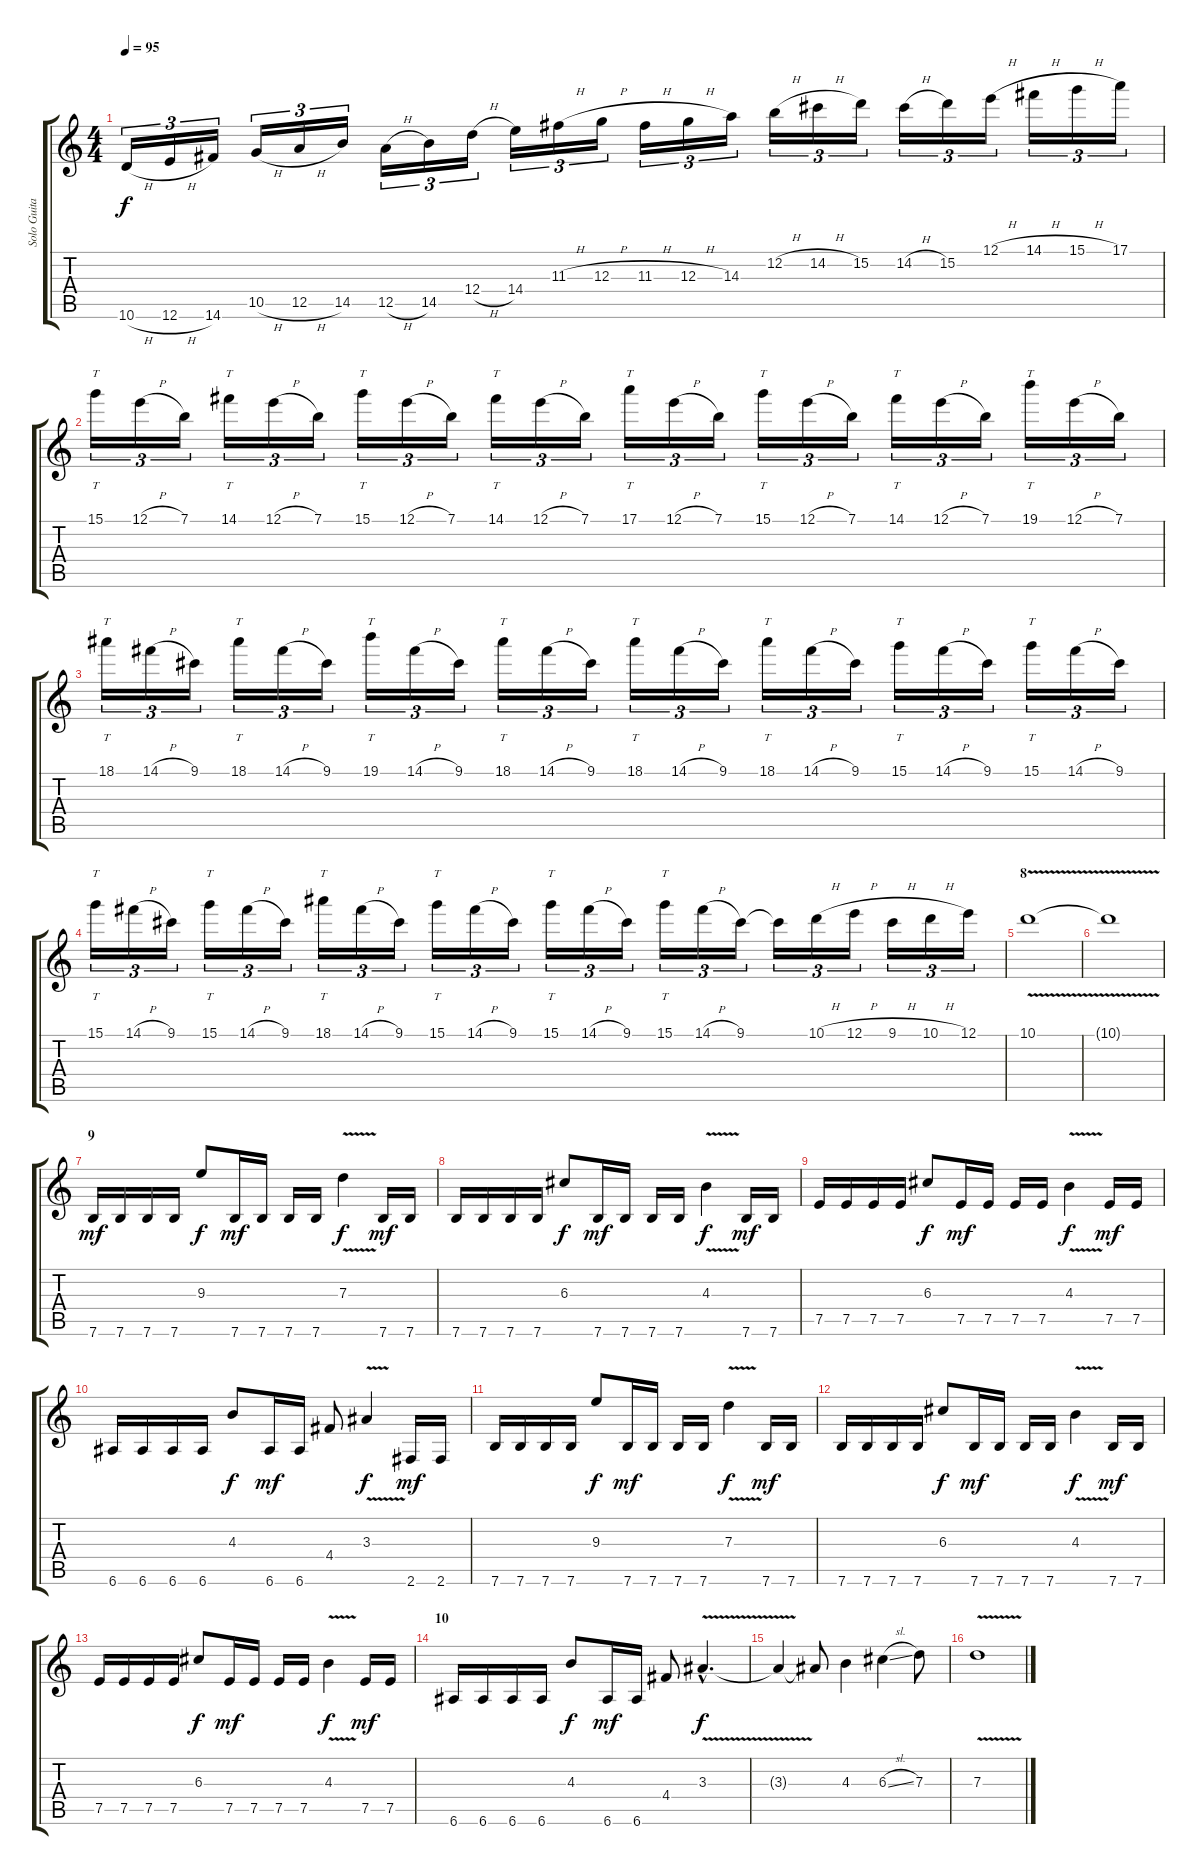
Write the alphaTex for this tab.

\track ("Solo Guitar" "Solo Guita") {instrument overdrivenguitar}
\staff {score tabs}
\tuning (E4 B3 G3 D3 A2 E2) {hide}
\ts (4 4)
\tempo 95
\clef g2
\ks c
10.6{h}.16{tu (3 2) dy f} 12.6{h}.16{tu (3 2)} 14.6.16{tu (3 2)} 10.5{h}.16{tu (3 2)} 12.5{h}.16{tu (3 2)} 14.5.16{tu (3 2)} 12.5{h}.16{tu (3 2)} 14.5.16{tu (3 2)} 12.4{h}.16{tu (3 2)} 14.4.16{tu (3 2)} 11.3{h}.16{tu (3 2)} 12.3{h}.16{tu (3 2)} 11.3{h}.16{tu (3 2)} 12.3{h}.16{tu (3 2)} 14.3.16{tu (3 2)} 12.2{h}.16{tu (3 2)} 14.2{h}.16{tu (3 2)} 15.2.16{tu (3 2)} 14.2{h}.16{tu (3 2)} 15.2.16{tu (3 2)} 12.1{h}.16{tu (3 2)} 14.1{h}.16{tu (3 2)} 15.1{h}.16{tu (3 2)} 17.1.16{tu (3 2)} |
15.1.16{tt tu (3 2)} 12.1{h}.16{tu (3 2)} 7.1.16{tu (3 2)} 14.1.16{tt tu (3 2)} 12.1{h}.16{tu (3 2)} 7.1.16{tu (3 2)} 15.1.16{tt tu (3 2)} 12.1{h}.16{tu (3 2)} 7.1.16{tu (3 2)} 14.1.16{tt tu (3 2)} 12.1{h}.16{tu (3 2)} 7.1.16{tu (3 2)} 17.1.16{tt tu (3 2)} 12.1{h}.16{tu (3 2)} 7.1.16{tu (3 2)} 15.1.16{tt tu (3 2)} 12.1{h}.16{tu (3 2)} 7.1.16{tu (3 2)} 14.1.16{tt tu (3 2)} 12.1{h}.16{tu (3 2)} 7.1.16{tu (3 2)} 19.1.16{tt tu (3 2)} 12.1{h}.16{tu (3 2)} 7.1.16{tu (3 2)} |
18.1.16{tt tu (3 2)} 14.1{h}.16{tu (3 2)} 9.1.16{tu (3 2)} 18.1.16{tt tu (3 2)} 14.1{h}.16{tu (3 2)} 9.1.16{tu (3 2)} 19.1.16{tt tu (3 2)} 14.1{h}.16{tu (3 2)} 9.1.16{tu (3 2)} 18.1.16{tt tu (3 2)} 14.1{h}.16{tu (3 2)} 9.1.16{tu (3 2)} 18.1.16{tt tu (3 2)} 14.1{h}.16{tu (3 2)} 9.1.16{tu (3 2)} 18.1.16{tt tu (3 2)} 14.1{h}.16{tu (3 2)} 9.1.16{tu (3 2)} 15.1.16{tt tu (3 2)} 14.1{h}.16{tu (3 2)} 9.1.16{tu (3 2)} 15.1.16{tt tu (3 2)} 14.1{h}.16{tu (3 2)} 9.1.16{tu (3 2)} |
15.1.16{tt tu (3 2)} 14.1{h}.16{tu (3 2)} 9.1.16{tu (3 2)} 15.1.16{tt tu (3 2)} 14.1{h}.16{tu (3 2)} 9.1.16{tu (3 2)} 18.1.16{tt tu (3 2)} 14.1{h}.16{tu (3 2)} 9.1.16{tu (3 2)} 15.1.16{tt tu (3 2)} 14.1{h}.16{tu (3 2)} 9.1.16{tu (3 2)} 15.1.16{tt tu (3 2)} 14.1{h}.16{tu (3 2)} 9.1.16{tu (3 2)} 15.1.16{tt tu (3 2)} 14.1{h}.16{tu (3 2)} 9.1.16{tu (3 2)} 9.1{t}.16{tu (3 2)} 10.1{h}.16{tu (3 2)} 12.1{h}.16{tu (3 2)} 9.1{h}.16{tu (3 2)} 10.1{h}.16{tu (3 2)} 12.1.16{tu (3 2)} |
\section ("" "8")
10.1{v}.1{volume 4} |
10.1{t}.1 |
\section ("" "9")
7.6.16{dy mf volume 14} 7.6.16 7.6.16 7.6.16 9.3.8{dy f} 7.6.16{dy mf} 7.6.16 7.6.16 7.6.16 7.3{v}.4{dy f} 7.6.16{dy mf} 7.6.16 |
7.6.16 7.6.16 7.6.16 7.6.16 6.3.8{dy f} 7.6.16{dy mf} 7.6.16 7.6.16 7.6.16 4.3{v}.4{dy f} 7.6.16{dy mf} 7.6.16 |
7.5.16 7.5.16 7.5.16 7.5.16 6.3.8{dy f} 7.5.16{dy mf} 7.5.16 7.5.16 7.5.16 4.3{v}.4{dy f} 7.5.16{dy mf} 7.5.16 |
6.6.16 6.6.16 6.6.16 6.6.16 4.3.8{dy f} 6.6.16{dy mf} 6.6.16 4.4.8 3.3{v}.4{dy f} 2.6.16{dy mf} 2.6.16 |
7.6.16 7.6.16 7.6.16 7.6.16 9.3.8{dy f} 7.6.16{dy mf} 7.6.16 7.6.16 7.6.16 7.3{v}.4{dy f} 7.6.16{dy mf} 7.6.16 |
7.6.16 7.6.16 7.6.16 7.6.16 6.3.8{dy f} 7.6.16{dy mf} 7.6.16 7.6.16 7.6.16 4.3{v}.4{dy f} 7.6.16{dy mf} 7.6.16 |
7.5.16 7.5.16 7.5.16 7.5.16 6.3.8{dy f} 7.5.16{dy mf} 7.5.16 7.5.16 7.5.16 4.3{v}.4{dy f} 7.5.16{dy mf} 7.5.16 |
\section ("" "10")
6.6.16 6.6.16 6.6.16 6.6.16 4.3.8{dy f} 6.6.16{dy mf} 6.6.16 4.4.8 3.3{v hac}.4{d dy f} |
3.3{t}.4 3.3{t}.8 4.3.4 6.3{sl}.4 7.3.8 |
7.3{v}.1
